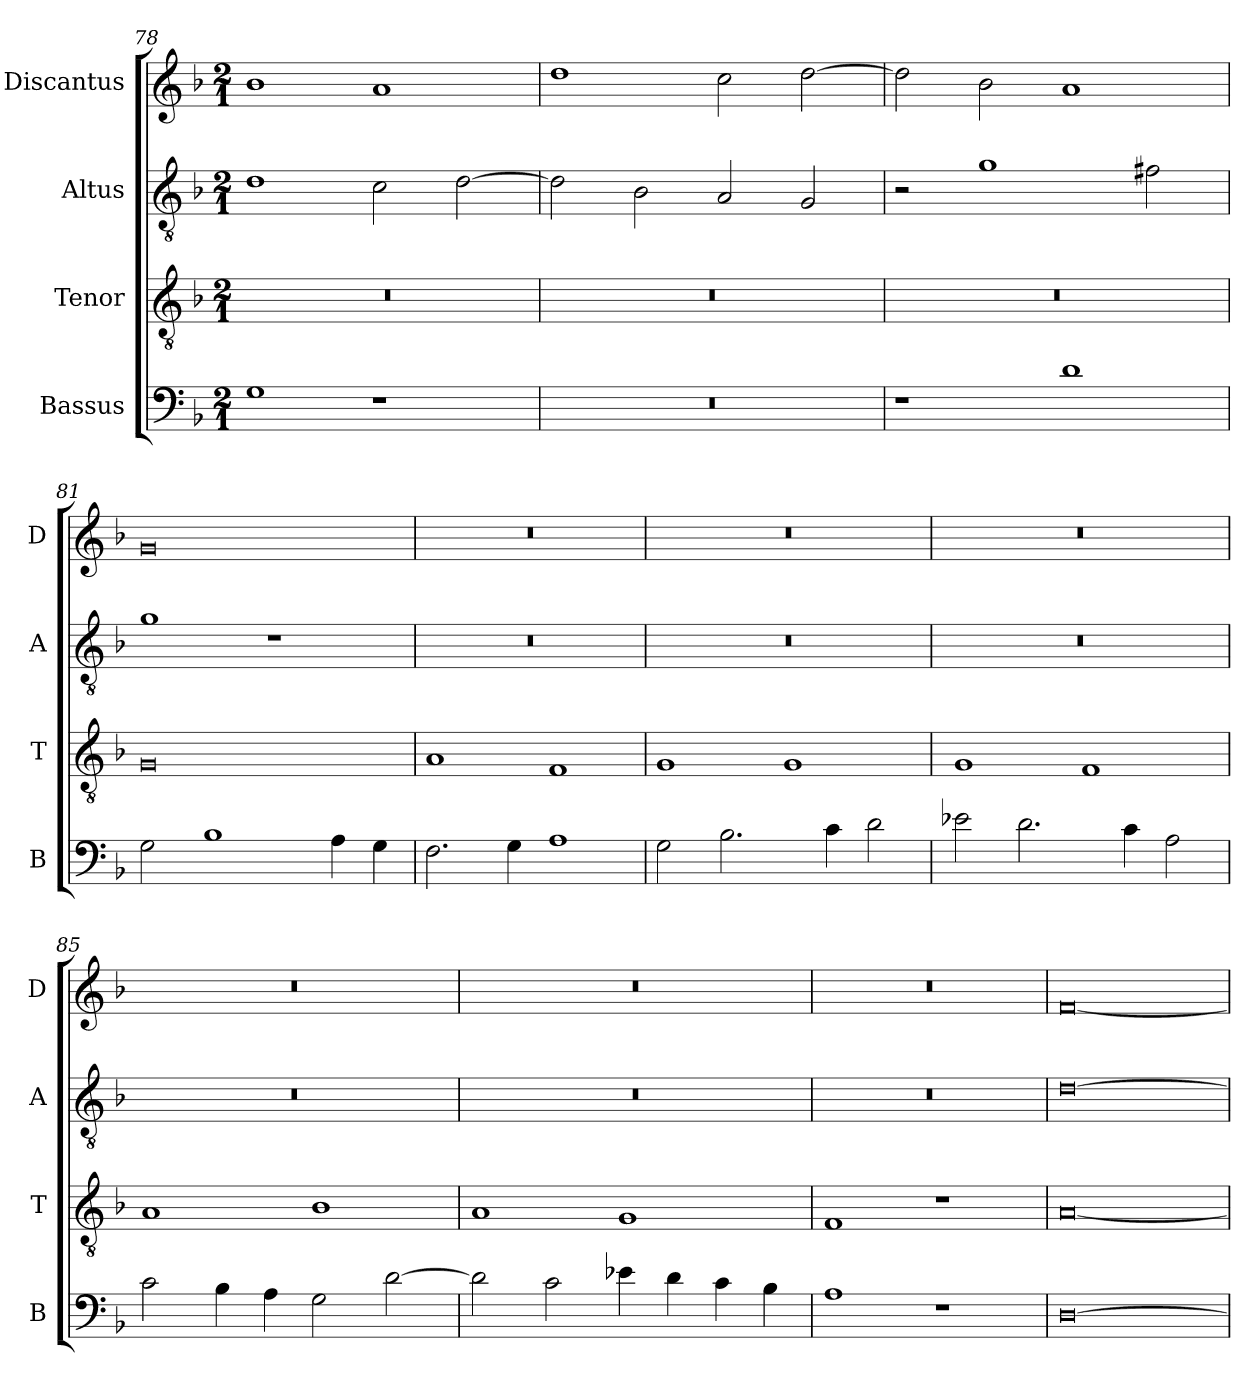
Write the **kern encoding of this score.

**kern	**kern	**kern	**kern
*part4	*part3	*part2	*part1
*staff4	*staff3	*staff2	*staff1
*I"Bassus	*I"Tenor	*I"Altus	*I"Discantus
*I'B	*I'T	*I'A	*I'D
*clefF4	*clefGv2	*clefGv2	*clefG2
*k[b-]	*k[b-]	*k[b-]	*k[b-]
*M2/1	*M2/1	*M2/1	*M2/1
=78	=78	=78	=78
1G	0r	1d	1b-
1r	.	2c\	1a
.	.	[2d\	.
=79	=79	=79	=79
0r	0r	2d\]	1dd
.	.	2B-\	.
.	.	2A/	2cc\
.	.	2G/	[2dd\
=80	=80	=80	=80
1r	0r	2r	2dd\]
.	.	1g	2b-\
1d	.	.	1a
.	.	2f#X\	.
=81	=81	=81	=81
2G\	0G	1g	0g
1B-	.	.	.
.	.	1r	.
4A\	.	.	.
4G\	.	.	.
=82	=82	=82	=82
2.F\	1A	0r	0r
4G\	.	.	.
1A	1F	.	.
=83	=83	=83	=83
2G\	1G	0r	0r
2.B-\	.	.	.
.	1G	.	.
4c\	.	.	.
2d\	.	.	.
=84	=84	=84	=84
2e-X\	1G	0r	0r
2.d\	.	.	.
.	1F	.	.
4c\	.	.	.
2A\	.	.	.
=85	=85	=85	=85
2c\	1A	0r	0r
4B-\	.	.	.
4A\	.	.	.
2G\	1B-	.	.
[2d\	.	.	.
=86	=86	=86	=86
2d\]	1A	0r	0r
2c\	.	.	.
4e-X\	1G	.	.
4d\	.	.	.
4c\	.	.	.
4B-\	.	.	.
=87	=87	=87	=87
1A	1F	0r	0r
1r	1r	.	.
=88	=88	=88	=88
[0D	[0A	[0d	[0f
=	=	=	=
*-	*-	*-	*-
